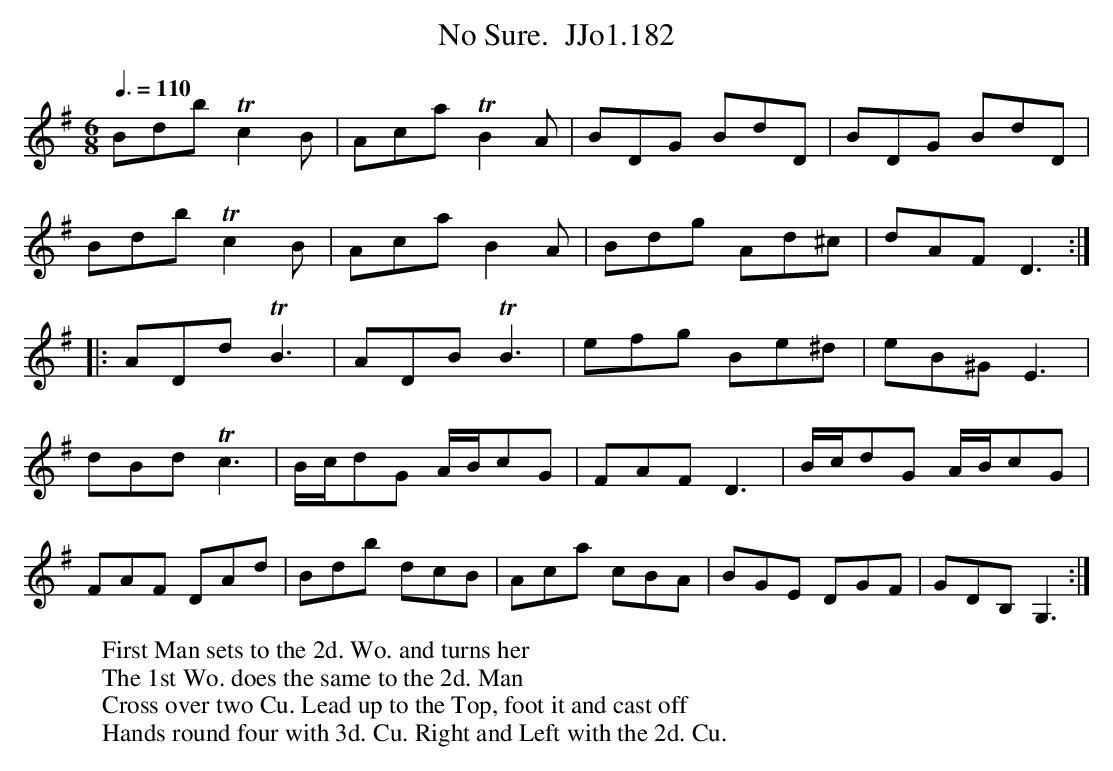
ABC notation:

X:1
T:No Sure.  JJo1.182
M:6/8
L:1/8
Q:3/8=110
K:G
Bdb Tc2B | Aca TB2A | BDG BdD | BDG BdD |
Bdb Tc2B | Aca B2A | Bdg Ad^c | dAFD3 :|
|: ADd TB3 | ADB TB3 | efg Be^d | eB^G E3 |
dBd Tc3 | B/c/dG A/B/cG | FAF D3 | B/c/dG A/B/cG |
FAF DAd | Bdb dcB | Aca cBA | BGE DGF | GDB, G,3 :|
W:First Man sets to the 2d. Wo. and turns her
W:The 1st Wo. does the same to the 2d. Man
W:Cross over two Cu. Lead up to the Top, foot it and cast off
W:Hands round four with 3d. Cu. Right and Left with the 2d. Cu.
